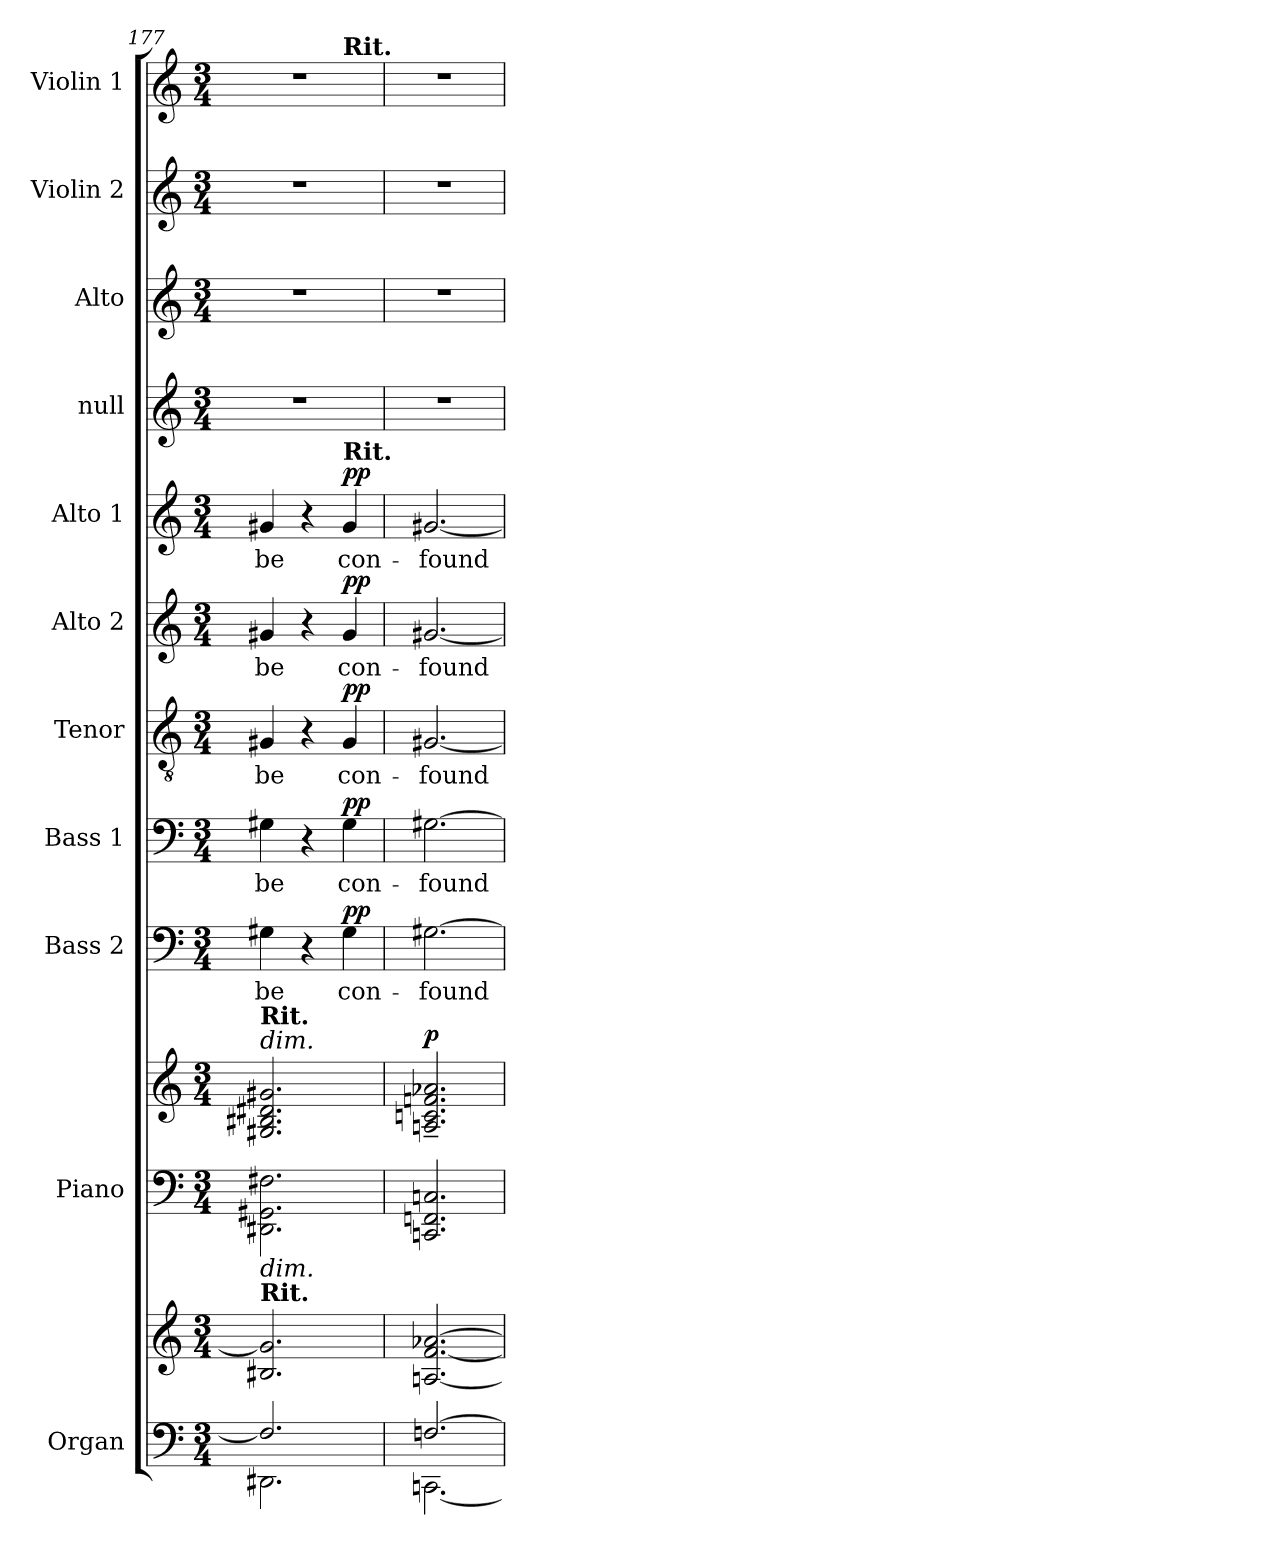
**kern	**kern	**kern	**kern	**dynam	**kern	**text	**dynam	**kern	**text	**dynam	**kern	**text	**dynam	**kern	**text	**dynam	**kern	**text	**dynam	**kern	**kern	**kern	**kern
*part11	*part11	*part10	*part10	*part10	*part9	*part9	*part9	*part8	*part8	*part8	*part7	*part7	*part7	*part6	*part6	*part6	*part5	*part5	*part5	*part4	*part3	*part2	*part1
*staff13	*staff12	*staff11	*staff10	*staff10/11	*staff9	*staff9	*staff9	*staff8	*staff8	*staff8	*staff7	*staff7	*staff7	*staff6	*staff6	*staff6	*staff5	*staff5	*staff5	*staff4	*staff3	*staff2	*staff1
*I"Organ	*	*I"Piano	*	*	*I"Bass 2	*	*	*I"Bass 1	*	*	*I"Tenor	*	*	*I"Alto 2	*	*	*I"Alto 1	*	*	*I"null	*I"Alto	*I"Violin 2	*I"Violin 1
*I'Org.	*	*	*	*	*I'B. 2	*	*	*I'B. 1	*	*	*I'T.	*	*	*I'A. 2	*	*	*I'A. 1	*	*	*	*	*I'Vln. 2	*I'Vln. 1
*clefF4	*clefG2	*clefF4	*clefG2	*	*clefF4	*	*	*clefF4	*	*	*clefGv2	*	*	*clefG2	*	*	*clefG2	*	*	*clefG2	*clefG2	*clefG2	*clefG2
*k[]	*k[]	*k[]	*k[]	*	*k[]	*	*	*k[]	*	*	*k[]	*	*	*k[]	*	*	*k[]	*	*	*k[]	*k[]	*k[]	*k[]
*M3/4	*M3/4	*M3/4	*M3/4	*	*M3/4	*	*	*M3/4	*	*	*M3/4	*	*	*M3/4	*	*	*M3/4	*	*	*M3/4	*M3/4	*M3/4	*M3/4
=177	=177	=177	=177	=177	=177	=177	=177	=177	=177	=177	=177	=177	=177	=177	=177	=177	=177	=177	=177	=177	=177	=177	=177
*^	*	*	*	*	*	*	*	*	*	*	*	*	*	*	*	*	*	*	*	*	*	*	*
!	!	!	!	!LO:TX:a:i:t=dim.	!	!	!	!	!	!	!	!	!	!	!	!	!	!	!	!	!	!	!	!
!	!	!	!	!LO:TX:a:B:t=Rit.	!	!	!	!	!	!	!	!	!	!	!	!	!	!	!	!	!	!	!	!
!	!	!LO:TX:a:B:t=Rit.	!	!	!	!	!	!	!	!	!	!	!	!	!	!	!	!	!	!	!	!	!	!
!	!	!LO:TX:a:i:t=dim.	!	!	!	!	!	!	!	!	!	!	!	!	!	!	!	!	!	!	!	!	!	!
!	!	!	!	!	!	!	!LO:LY:b	!	!	!LO:LY:b	!	!	!LO:LY:b	!	!	!LO:LY:b	!	!	!LO:LY:b	!	!	!	!	!
*	*	*	*	*	*	*	*	*	*	*	*	*	*	*	*	*	*	*	*	*	*	*	*	*^
2.F#/]	2.DD#X\	2.B#X/ 2.g#/]	2.DD#X\ 2.GG#X\ 2.F#X\	2.G#X/ 2.B#X/ 2.d#X/ 2.g#X/	.	4G#X\	be	.	4G#X\	be	.	4G#X/	be	.	4g#X/	be	.	4g#X/	be	.	2.r	2.r	2.r	2.r	2ryy
.	.	.	.	.	.	4r	.	.	4r	.	.	4r	.	.	4r	.	.	4r	.	.	.	.	.	.	.
!	!	!	!	!	!	!	!	!	!	!	!	!	!	!	!	!	!	!	!	!	!	!	!	!	!LO:TX:a:B:t=Rit.
!	!	!	!	!	!	!	!	!	!	!	!	!	!	!	!	!	!	!LO:TX:a:B:t=Rit.	!	!	!	!	!	!	!
!	!	!	!	!	!	!	!LO:LY:b	!LO:DY:a	!	!LO:LY:b	!LO:DY:a	!	!LO:LY:b	!LO:DY:a	!	!LO:LY:b	!LO:DY:a	!	!LO:LY:b	!LO:DY:a	!	!	!	!	!
.	.	.	.	.	.	4G#\	con-	pp	4G#\	con-	pp	4G#/	con-	pp	4g#/	con-	pp	4g#/	con-	pp	.	.	.	.	4ryy
=178	=178	=178	=178	=178	=178	=178	=178	=178	=178	=178	=178	=178	=178	=178	=178	=178	=178	=178	=178	=178	=178	=178	=178	=178	=178
!	!	!	!	!	!LO:DY:a	!	!LO:LY:b	!	!	!LO:LY:b	!	!	!LO:LY:b	!	!	!LO:LY:b	!	!	!LO:LY:b	!	!	!	!	!	!
*	*	*	*	*	*	*	*	*	*	*	*	*	*	*	*	*	*	*	*	*	*	*	*	*v	*v
[2.Fn/	[2.CCn\	[2.An/ [2.f/ [2.a-X/	2.CCn/ 2.FFn/ 2.Cn/	2.An/~ 2.cn/~ 2.fn/~ 2.a-X/~	p	[2.G#X\	-found-	.	[2.G#X\	-found-	.	[2.G#X/	-found-	.	[2.g#X/	-found-	.	[2.g#X/	-found-	.	2.r	2.r	2.r	2.r
*v	*v	*	*	*	*	*	*	*	*	*	*	*	*	*	*	*	*	*	*	*	*	*	*	*
=	=	=	=	=	=	=	=	=	=	=	=	=	=	=	=	=	=	=	=	=	=	=	=
*-	*-	*-	*-	*-	*-	*-	*-	*-	*-	*-	*-	*-	*-	*-	*-	*-	*-	*-	*-	*-	*-	*-	*-
